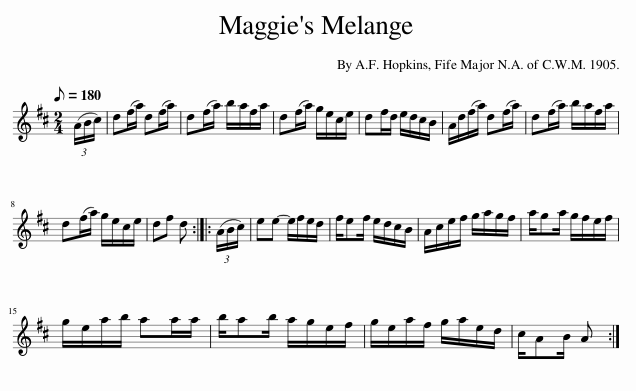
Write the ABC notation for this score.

X:1
L:1/8
Q:1/8=180
M:2/4
I:linebreak $
K:none
V:1 treble transpose="8 "
V:1
[K:D] (3(A/B/c/) | d(f/a/) d(f/a/) | d(f/a/) b/a/f/a/ | d(f/a/) g/e/c/e/ | df/d/ e/d/c/B/ | %5
 A/d/(f/a/) d(f/a/) | d(f/a/) b/a/f/a/ |$ d(f/a/) g/e/c/e/ | df d :: (3(A/B/c/) | %10
 ee- e/f/e/d/ | f/ef/ e/d/c/B/ | A/c/e/f/ g/a/g/f/ | a/ga/ g/f/e/f/ |$ g/e/a/b/ aa/a/ | %15
 b/ab/ a/g/e/f/ | g/e/a/f/ g/a/e/d/ | c/AB/ A :| %18
